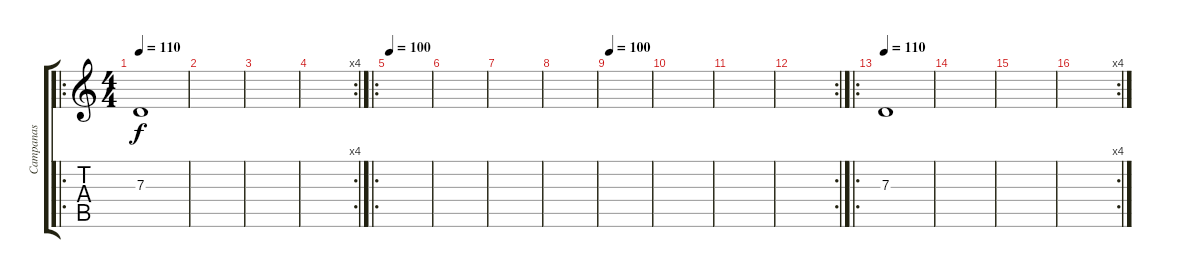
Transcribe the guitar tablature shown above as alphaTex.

\track ("Campanas" "Campanas") {instrument tubularbells}
\staff {score tabs}
\tuning (E4 B3 G3 D3 A2 E2) {hide}
\ro
\ts (4 4)
\tempo 110
\clef g2
\ks c
7.3.1{dy f} |
|
|
\rc 4
|
\ro
\tempo 100
|
|
|
|
\tempo 100
|
|
|
\rc 2
|
\ro
\tempo 110
7.3.1 |
|
|
\rc 4
